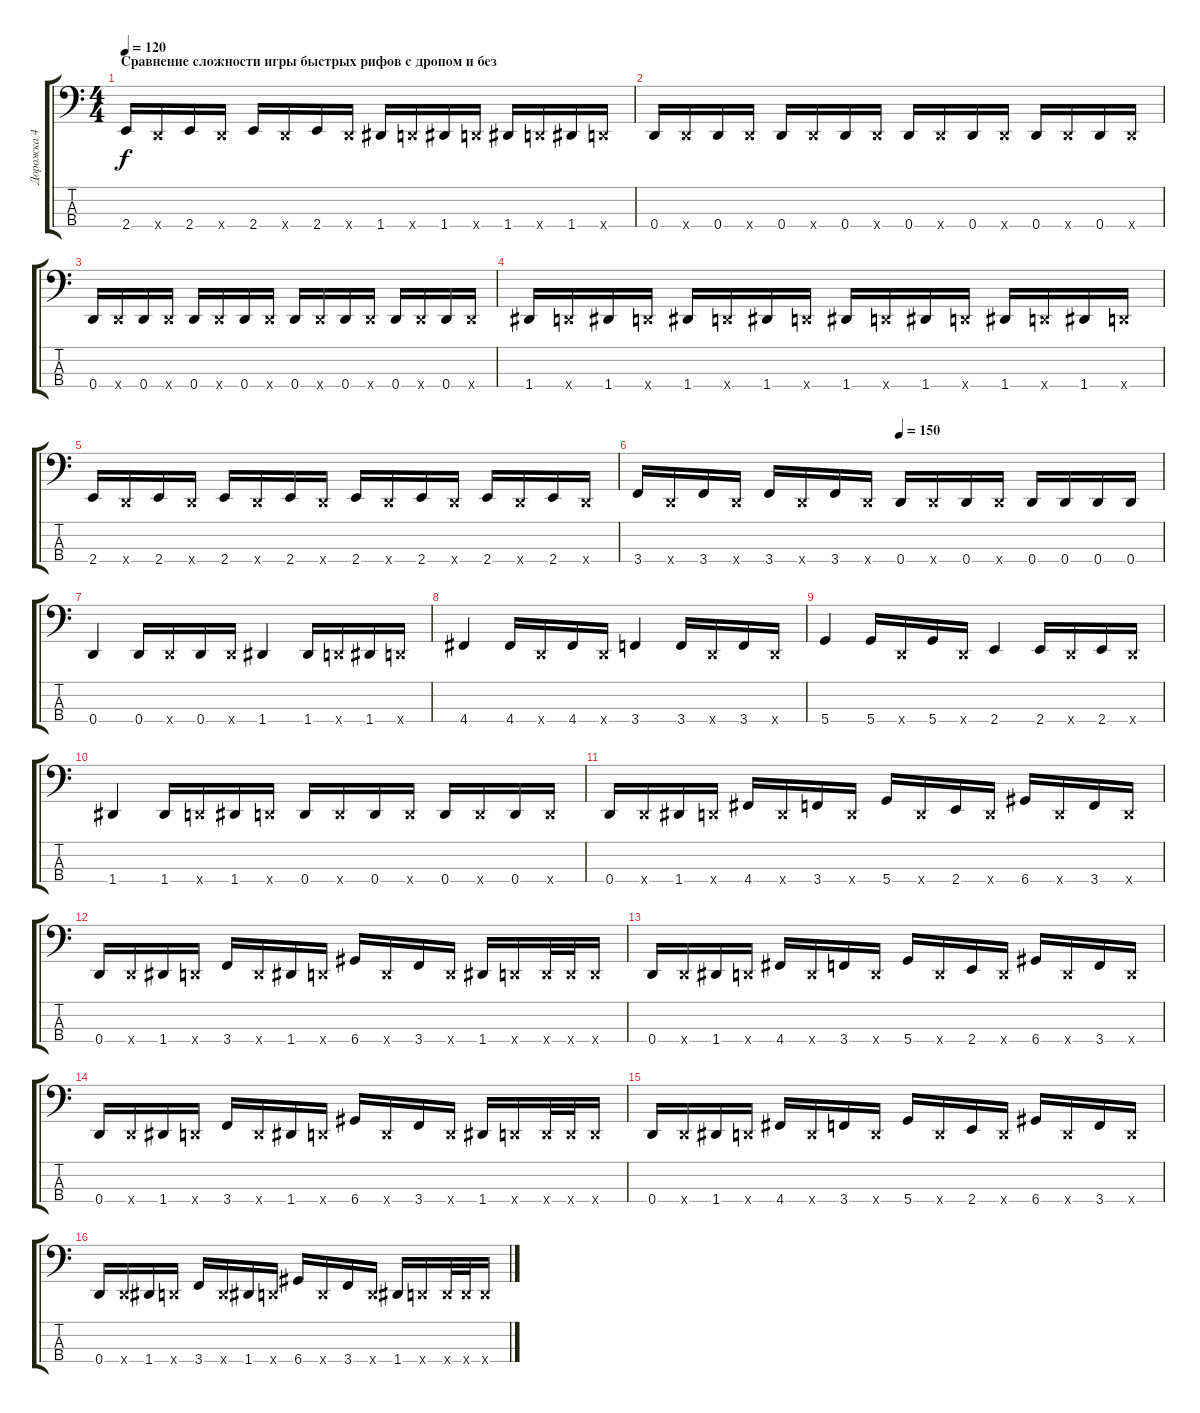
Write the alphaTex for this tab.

\track ("Дорожка 4" "Дорожка 4") {instrument slapbass1}
\staff {score tabs}
\tuning (G2 D2 A1 D1) {hide}
\ts (4 4)
\section ("" "Сравнение сложности игры быстрых рифов с дропом и без")
\tempo 120
\clef f4
\ks c
2.4.16{dy f instrument slapbass1} 0.4{x}.16 2.4.16 0.4{x}.16 2.4.16 0.4{x}.16 2.4.16 0.4{x}.16 1.4.16 0.4{x}.16 1.4.16 0.4{x}.16 1.4.16 0.4{x}.16 1.4.16 0.4{x}.16 |
0.4.16 0.4{x}.16 0.4.16 0.4{x}.16 0.4.16 0.4{x}.16 0.4.16 0.4{x}.16 0.4.16 0.4{x}.16 0.4.16 0.4{x}.16 0.4.16 0.4{x}.16 0.4.16 0.4{x}.16 |
0.4.16 0.4{x}.16 0.4.16 0.4{x}.16 0.4.16 0.4{x}.16 0.4.16 0.4{x}.16 0.4.16 0.4{x}.16 0.4.16 0.4{x}.16 0.4.16 0.4{x}.16 0.4.16 0.4{x}.16 |
1.4.16 0.4{x}.16 1.4.16 0.4{x}.16 1.4.16 0.4{x}.16 1.4.16 0.4{x}.16 1.4.16 0.4{x}.16 1.4.16 0.4{x}.16 1.4.16 0.4{x}.16 1.4.16 0.4{x}.16 |
2.4.16 0.4{x}.16 2.4.16 0.4{x}.16 2.4.16 0.4{x}.16 2.4.16 0.4{x}.16 2.4.16 0.4{x}.16 2.4.16 0.4{x}.16 2.4.16 0.4{x}.16 2.4.16 0.4{x}.16 |
\tempo (150 0.5)
3.4.16 0.4{x}.16 3.4.16 0.4{x}.16 3.4.16 0.4{x}.16 3.4.16 0.4{x}.16 0.4.16 0.4{x}.16 0.4.16 0.4{x}.16 0.4.16 0.4.16 0.4.16 0.4.16 |
0.4.4 0.4.16 0.4{x}.16 0.4.16 0.4{x}.16 1.4.4 1.4.16 0.4{x}.16 1.4.16 0.4{x}.16 |
4.4.4 4.4.16 0.4{x}.16 4.4.16 0.4{x}.16 3.4.4 3.4.16 0.4{x}.16 3.4.16 0.4{x}.16 |
5.4.4 5.4.16 0.4{x}.16 5.4.16 0.4{x}.16 2.4.4 2.4.16 0.4{x}.16 2.4.16 0.4{x}.16 |
1.4.4 1.4.16 0.4{x}.16 1.4.16 0.4{x}.16 0.4.16 0.4{x}.16 0.4.16 0.4{x}.16 0.4.16 0.4{x}.16 0.4.16 0.4{x}.16 |
0.4.16 0.4{x}.16 1.4.16 0.4{x}.16 4.4.16 0.4{x}.16 3.4.16 0.4{x}.16 5.4.16 0.4{x}.16 2.4.16 0.4{x}.16 6.4.16 0.4{x}.16 3.4.16 0.4{x}.16 |
0.4.16 0.4{x}.16 1.4.16 0.4{x}.16 3.4.16 0.4{x}.16 1.4.16 0.4{x}.16 6.4.16 0.4{x}.16 3.4.16 0.4{x}.16 1.4.16 0.4{x}.16 0.4{x}.32 0.4{x}.32 0.4{x}.16 |
0.4.16 0.4{x}.16 1.4.16 0.4{x}.16 4.4.16 0.4{x}.16 3.4.16 0.4{x}.16 5.4.16 0.4{x}.16 2.4.16 0.4{x}.16 6.4.16 0.4{x}.16 3.4.16 0.4{x}.16 |
0.4.16 0.4{x}.16 1.4.16 0.4{x}.16 3.4.16 0.4{x}.16 1.4.16 0.4{x}.16 6.4.16 0.4{x}.16 3.4.16 0.4{x}.16 1.4.16 0.4{x}.16 0.4{x}.32 0.4{x}.32 0.4{x}.16 |
0.4.16 0.4{x}.16 1.4.16 0.4{x}.16 4.4.16 0.4{x}.16 3.4.16 0.4{x}.16 5.4.16 0.4{x}.16 2.4.16 0.4{x}.16 6.4.16 0.4{x}.16 3.4.16 0.4{x}.16 |
0.4.16 0.4{x}.16 1.4.16 0.4{x}.16 3.4.16 0.4{x}.16 1.4.16 0.4{x}.16 6.4.16 0.4{x}.16 3.4.16 0.4{x}.16 1.4.16 0.4{x}.16 0.4{x}.32 0.4{x}.32 0.4{x}.16
